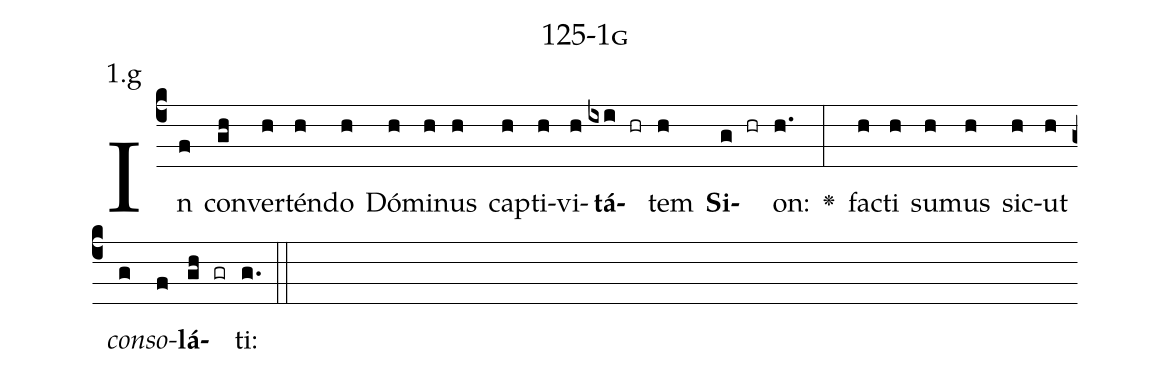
name: 125-1g;
annotation: 1.g;
%%
(c4)In(f) con(gh)ver(h)tén(h)do(h) Dó(h)mi(h)nus(h) cap(h)ti(h)vi(h)<b>tá</b>(ixi hr)tem(h) <b>Si</b>(g hr)on:(h.) <v>\greheightstar</v>(:) fac(h)ti(h) su(h)mus(h) sic(h)ut(h) <i>con</i>(g)<i>so</i>(f)<b>lá</b>(gh gr)ti:(g.) (::)


%E(h) u(h) o(g) u(f) a(gh) e.(g.) (::)
